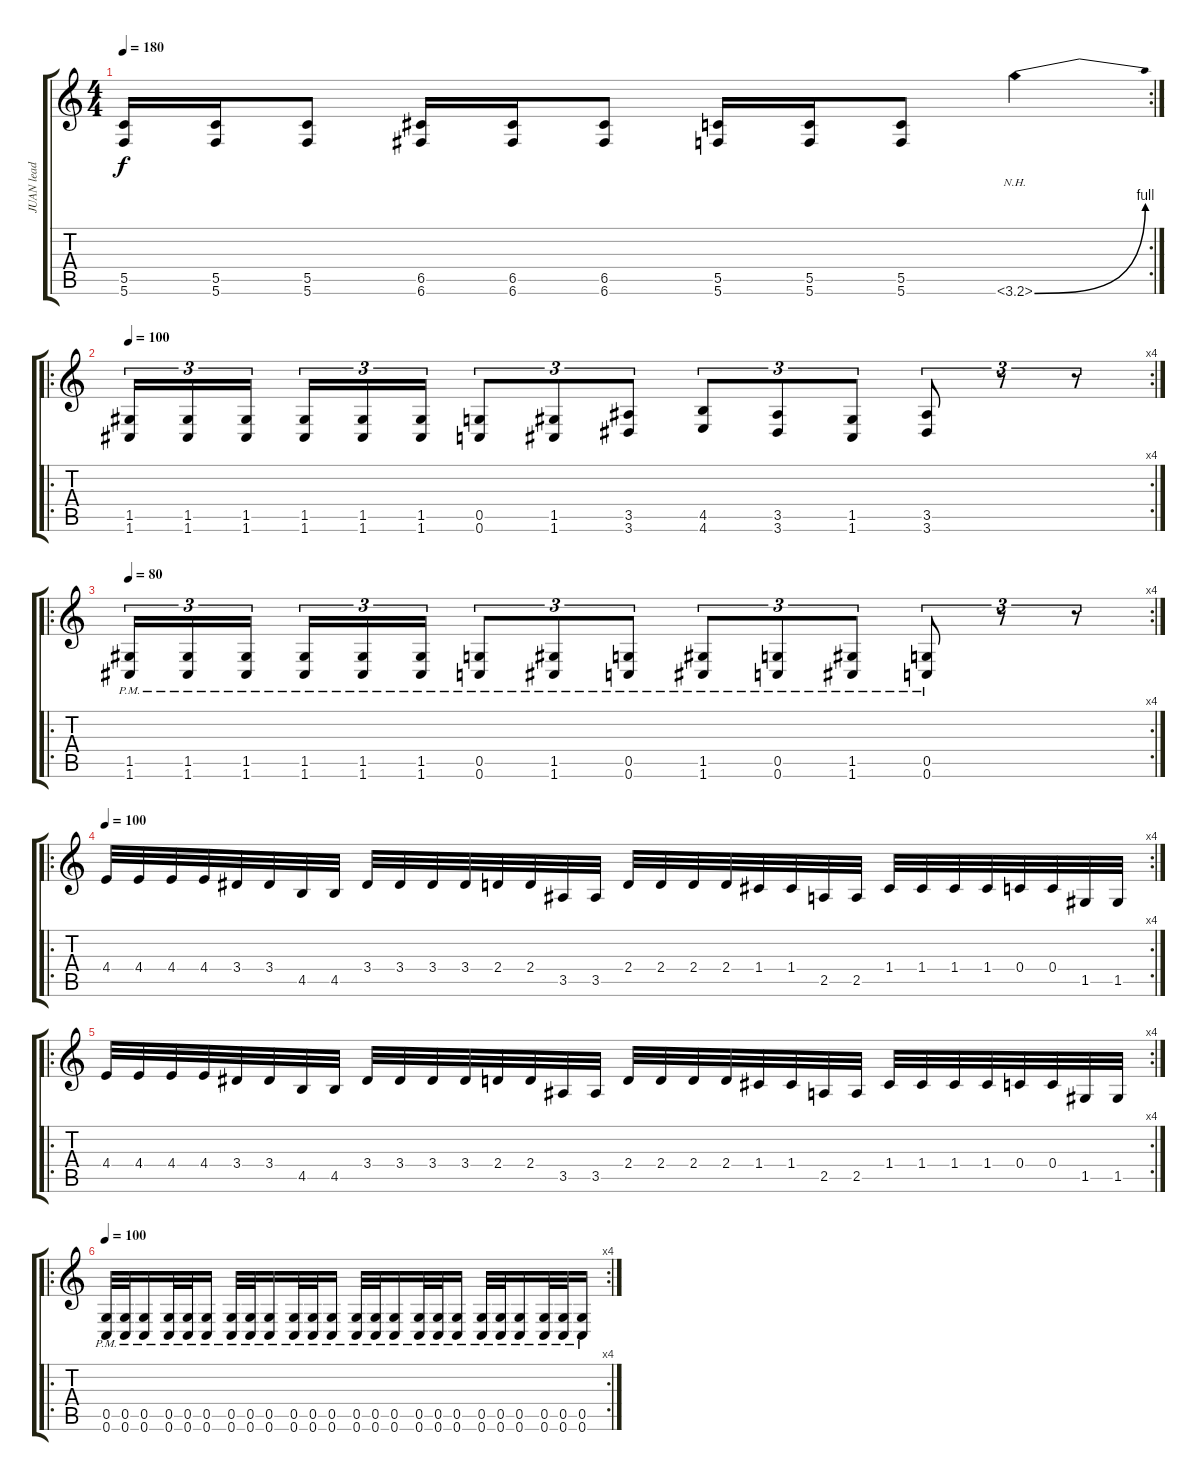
\track ("JUAN lead guitar" "JUAN lead ") {instrument distortionguitar}
\staff {score tabs}
\tuning (D4 A3 F3 C3 G2 C2) {hide}
\rc 2
\ts (4 4)
\tempo 180
\clef g2
\ks c
(5.5 5.6).16{dy f} (5.5 5.6).16 (5.5 5.6).8 (6.5 6.6).16 (6.5 6.6).16 (6.5 6.6).8 (5.5 5.6).16 (5.5 5.6).16 (5.5 5.6).8 3.6{be (bend 0 0 60 4) nh}.4 |
\ro
\rc 4
\tempo 100
(1.5 1.6).16{tu (3 2)} (1.5 1.6).16{tu (3 2)} (1.5 1.6).16{tu (3 2) beam splitsecondary} (1.5 1.6).16{tu (3 2)} (1.5 1.6).16{tu (3 2)} (1.5 1.6).16{tu (3 2)} (0.5 0.6).8{tu (3 2)} (1.5 1.6).8{tu (3 2)} (3.5 3.6).8{tu (3 2)} (4.5 4.6).8{tu (3 2)} (3.5 3.6).8{tu (3 2)} (1.5 1.6).8{tu (3 2)} (3.5 3.6).8{tu (3 2)} r.8{tu (3 2)} r.8{tu (3 2)} |
\ro
\rc 4
\tempo 80
(1.5{pm} 1.6{pm}).16{tu (3 2)} (1.5{pm} 1.6{pm}).16{tu (3 2)} (1.5{pm} 1.6{pm}).16{tu (3 2) beam splitsecondary} (1.5{pm} 1.6{pm}).16{tu (3 2)} (1.5{pm} 1.6{pm}).16{tu (3 2)} (1.5{pm} 1.6{pm}).16{tu (3 2)} (0.5{pm} 0.6{pm}).8{tu (3 2)} (1.5{pm} 1.6{pm}).8{tu (3 2)} (0.5{pm} 0.6{pm}).8{tu (3 2)} (1.5{pm} 1.6{pm}).8{tu (3 2)} (0.5{pm} 0.6{pm}).8{tu (3 2)} (1.5{pm} 1.6{pm}).8{tu (3 2)} (0.5{pm} 0.6{pm}).8{tu (3 2)} r.8{tu (3 2)} r.8{tu (3 2)} |
\ro
\rc 4
\tempo 100
4.4.32 4.4.32 4.4.32 4.4.32 3.4.32 3.4.32 4.5.32 4.5.32 3.4.32 3.4.32 3.4.32 3.4.32 2.4.32 2.4.32 3.5.32 3.5.32 2.4.32 2.4.32 2.4.32 2.4.32 1.4.32 1.4.32 2.5.32 2.5.32 1.4.32 1.4.32 1.4.32 1.4.32 0.4.32 0.4.32 1.5.32 1.5.32 |
\ro
\rc 4
4.4.32 4.4.32 4.4.32 4.4.32 3.4.32 3.4.32 4.5.32 4.5.32 3.4.32 3.4.32 3.4.32 3.4.32 2.4.32 2.4.32 3.5.32 3.5.32 2.4.32 2.4.32 2.4.32 2.4.32 1.4.32 1.4.32 2.5.32 2.5.32 1.4.32 1.4.32 1.4.32 1.4.32 0.4.32 0.4.32 1.5.32 1.5.32 |
\ro
\rc 4
\tempo 100
(0.5{pm} 0.6{pm}).32 (0.5{pm} 0.6{pm}).32 (0.5{pm} 0.6{pm}).16 (0.5{pm} 0.6{pm}).32 (0.5{pm} 0.6{pm}).32 (0.5{pm} 0.6{pm}).16 (0.5{pm} 0.6{pm}).32 (0.5{pm} 0.6{pm}).32 (0.5{pm} 0.6{pm}).16 (0.5{pm} 0.6{pm}).32 (0.5{pm} 0.6{pm}).32 (0.5{pm} 0.6{pm}).16 (0.5{pm} 0.6{pm}).32 (0.5{pm} 0.6{pm}).32 (0.5{pm} 0.6{pm}).16 (0.5{pm} 0.6{pm}).32 (0.5{pm} 0.6{pm}).32 (0.5{pm} 0.6{pm}).16 (0.5{pm} 0.6{pm}).32 (0.5{pm} 0.6{pm}).32 (0.5{pm} 0.6{pm}).16 (0.5{pm} 0.6{pm}).32 (0.5{pm} 0.6{pm}).32 (0.5{pm} 0.6{pm}).16
